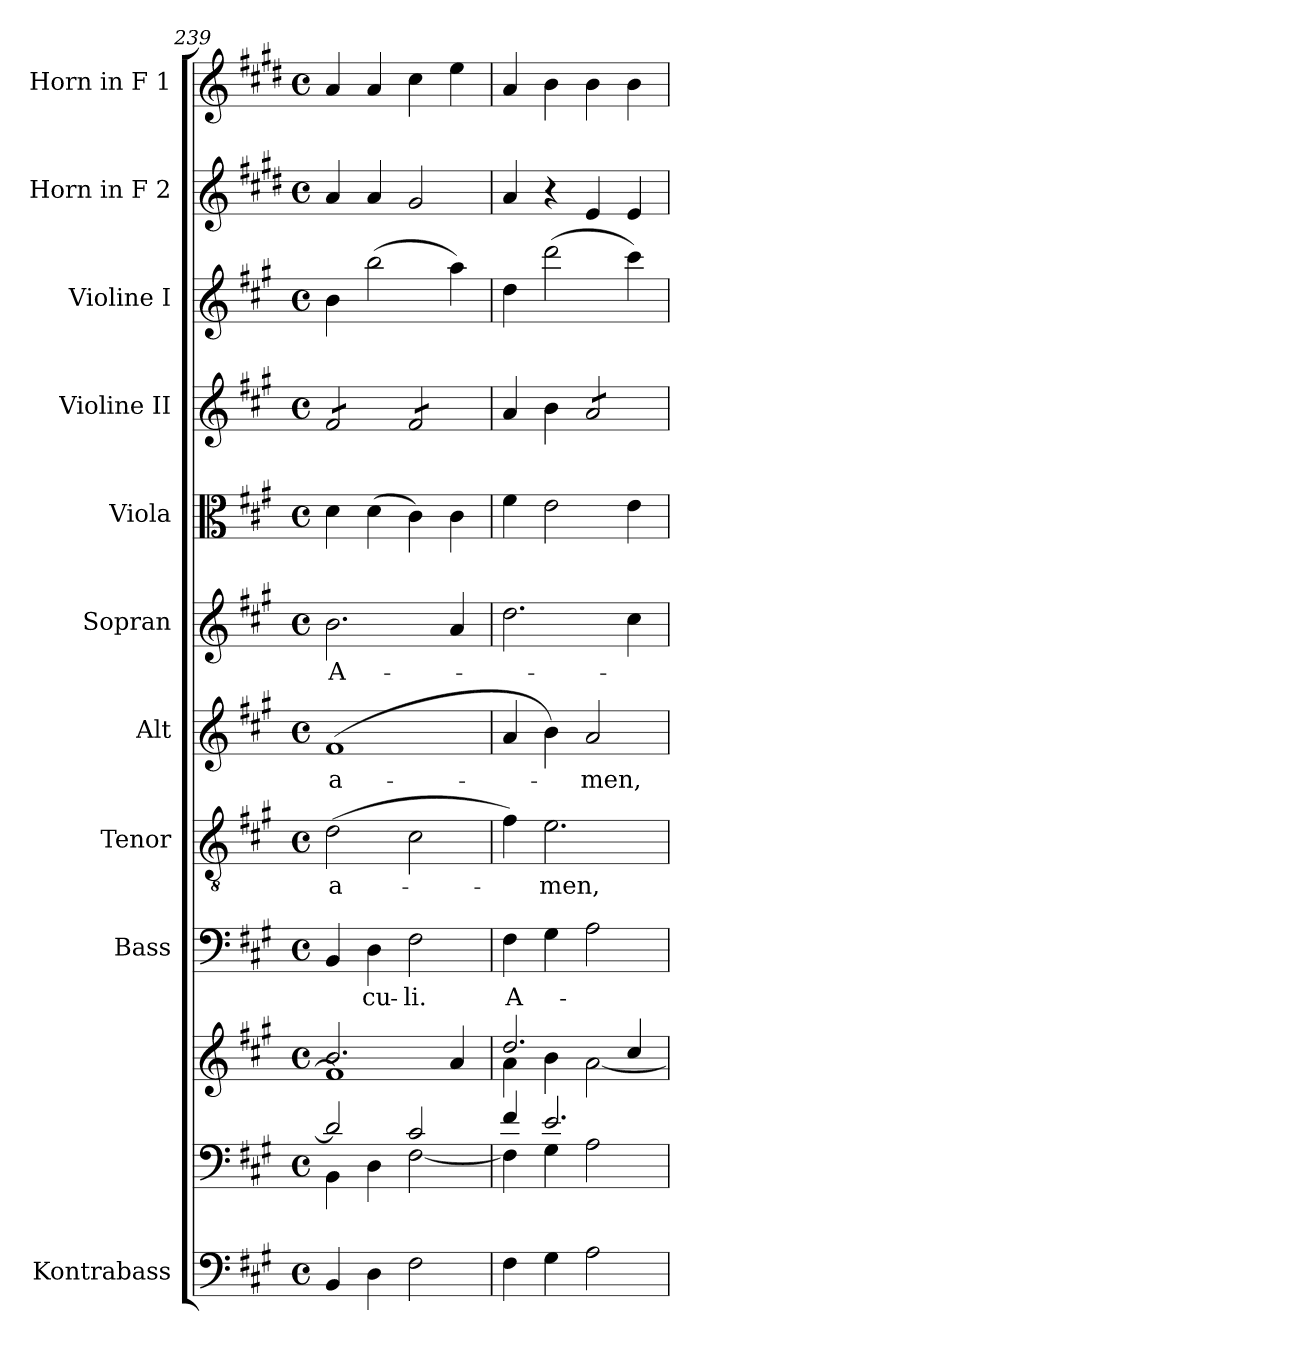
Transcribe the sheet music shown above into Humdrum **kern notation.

**kern	**kern	**kern	**kern	**text	**kern	**text	**kern	**text	**kern	**text	**kern	**kern	**kern	**kern	**kern
*part11	*part10	*part10	*part9	*part9	*part8	*part8	*part7	*part7	*part6	*part6	*part5	*part4	*part3	*part2	*part1
*staff12	*staff11	*staff10	*staff9	*staff9	*staff8	*staff8	*staff7	*staff7	*staff6	*staff6	*staff5	*staff4	*staff3	*staff2	*staff1
*I"Kontrabass	*	*	*I"Bass	*	*I"Tenor	*	*I"Alt	*	*I"Sopran	*	*I"Viola	*I"Violine II	*I"Violine I	*I"Horn in F 2	*I"Horn in F 1
*I'Kb.	*	*	*I'B.	*	*I'T.	*	*I'A.	*	*I'S.	*	*I'Vla.	*I'Vl. II	*I'Vl. I	*	*
*clefF4	*clefF4	*clefG2	*clefF4	*	*clefGv2	*	*clefG2	*	*clefG2	*	*clefC3	*clefG2	*clefG2	*clefG2	*clefG2
*ITrd7c12	*	*	*	*	*	*	*	*	*	*	*	*	*	*ITrd4c7	*ITrd4c7
*k[f#c#g#]	*k[f#c#g#]	*k[f#c#g#]	*k[f#c#g#]	*	*k[f#c#g#]	*	*k[f#c#g#]	*	*k[f#c#g#]	*	*k[f#c#g#]	*k[f#c#g#]	*k[f#c#g#]	*k[f#c#g#]	*k[f#c#g#]
*A:	*A:	*A:	*A:	*	*A:	*	*A:	*	*A:	*	*A:	*A:	*A:	*A:	*A:
*M4/4	*M4/4	*M4/4	*M4/4	*	*M4/4	*	*M4/4	*	*M4/4	*	*M4/4	*M4/4	*M4/4	*M4/4	*M4/4
*met(c)	*met(c)	*met(c)	*met(c)	*	*met(c)	*	*met(c)	*	*met(c)	*	*met(c)	*met(c)	*met(c)	*met(c)	*met(c)
=239	=239	=239	=239	=239	=239	=239	=239	=239	=239	=239	=239	=239	=239	=239	=239
*	*^	*^	*	*	*	*	*	*	*	*	*	*	*	*	*
!	!	!	!	!	!	!	!	!LO:LY:b	!	!LO:LY:b	!	!LO:LY:b	!	!	!	!	!
*	*	*	*	*	*	*	*	*	*	*	*	*	*	*tremolo	*	*	*
4BBB/	2d/]	4BB\	2.b/	1f#]	4BB/	.	(>2d\	a-	(>1f#	a-	2.b\	A-	4d\	8f#/L	4b\	4d/	4d/
.	.	.	.	.	.	.	.	.	.	.	.	.	.	8f#/	.	.	.
!	!	!	!	!	!	!LO:LY:b	!	!	!	!	!	!	!	!	!	!	!
4DD\	.	4D\	.	.	4D\	-cu-	.	.	.	.	.	.	(>4d\	8f#/	(>2bb\	4d/	4d/
.	.	.	.	.	.	.	.	.	.	.	.	.	.	8f#/J	.	.	.
!	!	!	!	!	!	!LO:LY:b	!	!	!	!	!	!	!	!	!	!	!
2FF#\	2c#/	[<2F#\	.	.	2F#\	-li.	2c#\	.	.	.	.	.	4c#\)	8f#/L	.	2c#/	4f#\
.	.	.	.	.	.	.	.	.	.	.	.	.	.	8f#/	.	.	.
.	.	.	4a/	.	.	.	.	.	.	.	4a/	.	4c#\	8f#/	4aa\)	.	4a\
.	.	.	.	.	.	.	.	.	.	.	.	.	.	8f#/J	.	.	.
*	*	*	*	*	*	*	*	*	*	*	*	*	*	*Xtremolo	*	*	*
=240	=240	=240	=240	=240	=240	=240	=240	=240	=240	=240	=240	=240	=240	=240	=240	=240	=240
!	!	!	!	!	!	!LO:LY:b	!	!	!	!	!	!	!	!	!	!	!
4FF#\	4f#/	4F#\]	2.dd/	4a\	4F#\	A-	4f#\)	.	4a/	.	2.dd\	.	4f#\	4a/	4dd\	4d/	4d/
!	!	!	!	!	!	!	!	!LO:LY:b	!	!	!	!	!	!	!	!	!
4GG#\	2.e/	4G#\	.	4b\	4G#\	.	2.e\	-men,	4b\)	.	.	.	2e\	4b\	(>2ddd\	4r	4e\
!	!	!	!	!	!	!	!	!	!	!LO:LY:b	!	!	!	!	!	!	!
*	*	*	*	*	*	*	*	*	*	*	*	*	*	*tremolo	*	*	*
2AA\	.	2A\	.	[<2a\	2A\	.	.	.	2a/	-men,	.	.	.	8a/L	.	4A/	4e\
.	.	.	.	.	.	.	.	.	.	.	.	.	.	8a/	.	.	.
.	.	.	4cc#/	.	.	.	.	.	.	.	4cc#\	.	4e\	8a/	4ccc#\)	4A/	4e\
.	.	.	.	.	.	.	.	.	.	.	.	.	.	8a/J	.	.	.
*	*	*	*	*	*	*	*	*	*	*	*	*	*	*Xtremolo	*	*	*
*	*v	*v	*	*	*	*	*	*	*	*	*	*	*	*	*	*	*
*	*	*v	*v	*	*	*	*	*	*	*	*	*	*	*	*	*
=	=	=	=	=	=	=	=	=	=	=	=	=	=	=	=
*-	*-	*-	*-	*-	*-	*-	*-	*-	*-	*-	*-	*-	*-	*-	*-
